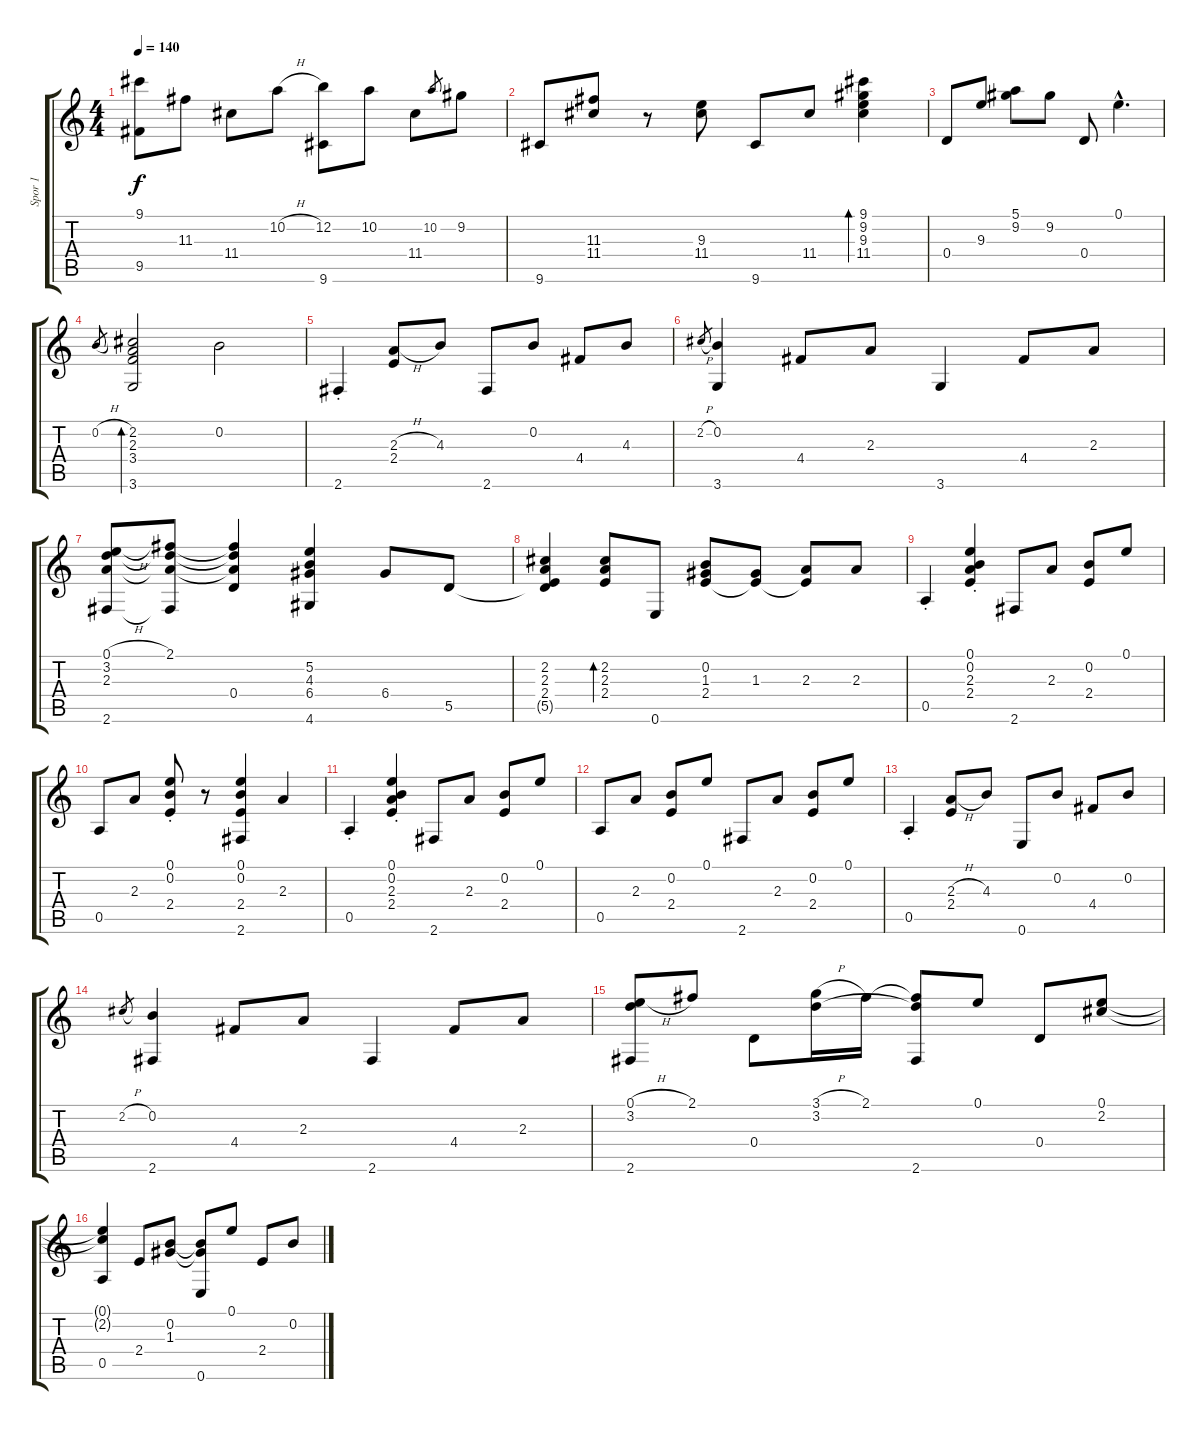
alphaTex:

\track ("Spor 1" "Spor 1") {instrument acousticguitarnylon}
\staff {score tabs}
\tuning (E4 B3 G3 D3 A2 E2) {hide}
\ts (4 4)
\tempo 140
\clef g2
\ks c
(9.1 9.5).8{dy f} 11.3.8 11.4.8 10.2{h}.8 (12.2 9.6).8 10.2.8 11.4.8 10.2.8{gr} 9.2.8 |
9.6.8 (11.3 11.4).8 r.8 (9.3 11.4).8 9.6.8 11.4.8 (9.1 9.2 9.3 11.4).4{bd 120} |
0.4.8 9.3.8 (5.1 9.2).8 9.2.8 0.4.8 0.1{hac}.4{d} |
0.2{h}.8{gr} (2.2 2.3 3.4 3.6).2{bd 120} 0.2.2 |
2.6{st}.4 (2.3{h} 2.4).8 4.3.8 2.6.8 0.2.8 4.4.8 4.3.8 |
2.2{h}.8{gr} (0.2 3.6).4 4.4.8 2.3.8 3.6.4 4.4.8 2.3.8 |
(0.1{h} 3.2 2.3 2.6).8 (2.1 3.2{t} 2.3{t} 2.6{t}).8 (2.1{t} 3.2{t} 2.3{t} 0.4).4 (5.2 4.3 6.4 4.6).4 6.4.8 5.5.8 |
(2.2 2.3 2.4 5.5{t}).4 (2.2 2.3 2.4).8{bd 120} 0.6.8 (0.2 1.3 2.4).8 (1.3 2.4{t}).8 (2.3 2.4{t}).8 2.3.8 |
0.5{st}.4 (0.1{st} 0.2{st} 2.3{st} 2.4{st}).4 2.6.8 2.3.8 (0.2 2.4).8 0.1.8 |
0.5.8 2.3.8 (0.1{st} 0.2{st} 2.4{st}).8 r.8 (0.1 0.2 2.4 2.6).4 2.3.4 |
0.5{st}.4 (0.1{st} 0.2{st} 2.3{st} 2.4{st}).4 2.6.8 2.3.8 (0.2 2.4).8 0.1.8 |
0.5.8 2.3.8 (0.2 2.4).8 0.1.8 2.6.8 2.3.8 (0.2 2.4).8 0.1.8 |
0.5{st}.4 (2.3{h} 2.4).8 4.3.8 0.6.8 0.2.8 4.4.8 0.2.8 |
2.2{h}.8{gr} (0.2 2.6).4 4.4.8 2.3.8 2.6.4 4.4.8 2.3.8 |
(0.1{h} 3.2 2.6).8 2.1.8 0.4.8 (3.1{h} 3.2).16 2.1.16 (2.1{t} 3.2{t} 2.6).8 0.1.8 0.4.8 (0.1 2.2).8 |
(0.1{t} 2.2{t} 0.5).4 2.4.8 (0.2 1.3).8 (0.2{t} 1.3{t} 0.6).8 0.1.8 2.4.8 0.2.8
